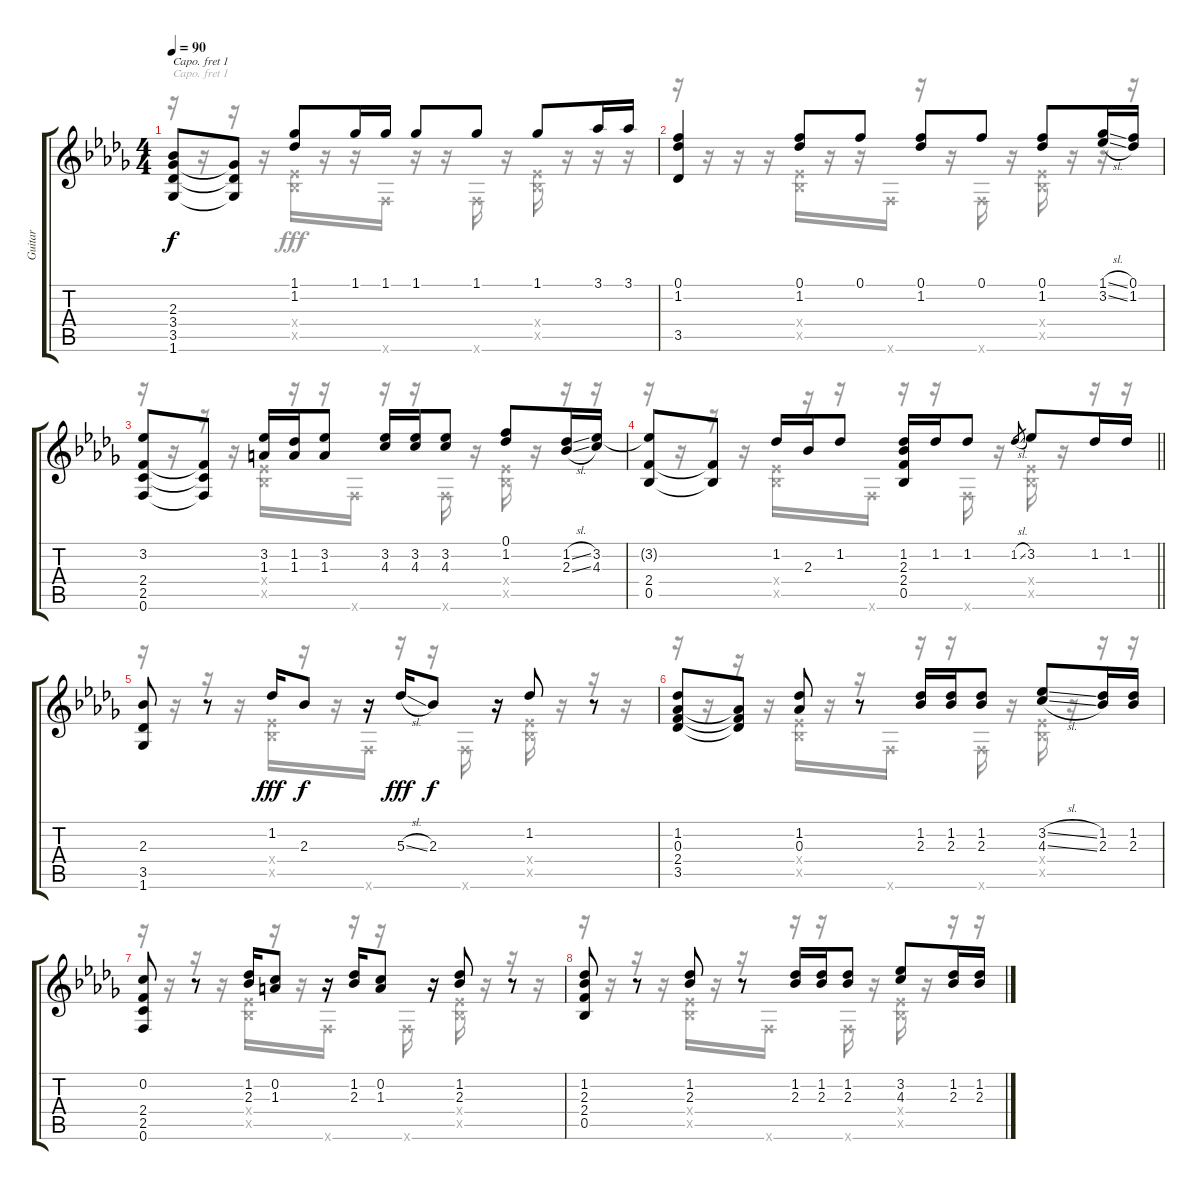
\track ("Guitar" "Guitar") {instrument acousticguitarsteel}
\staff {score tabs}
\capo 1
\tuning (E4 B3 G3 D3 A2 E2) {hide}
\voice
\ts (4 4)
\tempo 90
\clef g2
\ks db
(2.3 3.4 3.5 1.6).8{dy f} (3.4{t} 3.5{t} 1.6{t}).8 (1.1 1.2).8 1.1.16 1.1.16 1.1.8 1.1.8 1.1.8 3.1.16 3.1.16 |
(0.1 1.2 3.5).4 (0.1 1.2).8 0.1.8 (0.1 1.2).8 0.1.8 (0.1 1.2).8 (1.1{sl} 3.2{sl}).16 (0.1 1.2).16 |
(3.2 2.4 2.5 0.6).8 (2.4{t} 2.5{t} 0.6{t}).8 (3.2 1.3).16 (1.2 1.3).16 (3.2 1.3).8 (3.2 4.3).16 (3.2 4.3).16 (3.2 4.3).8 (0.1 1.2).8 (1.2{sl} 2.3{sl}).16 (3.2 4.3).16 |
\barLineRight lightlight
(3.2{t} 2.4 0.5).8 (2.4{t} 0.5{t}).8 1.2.16 2.3.16 1.2.8 (1.2 2.3 2.4 0.5).16 1.2.16 1.2.8 1.2{sl}.8{gr} 3.2.8 1.2.16 1.2.16 |
(2.3 3.5 1.6).8 r.8 1.2.16{dy fff} 2.3.8{dy f} r.16 5.3{sl}.16{dy fff} 2.3.8{dy f} r.16 1.2.8 r.8 |
(1.2 0.3 2.4 3.5).8 (0.3{t} 2.4{t} 3.5{t}).8 (1.2 0.3).8 r.8 (1.2 2.3).16 (1.2 2.3).16 (1.2 2.3).8 (3.2{sl} 4.3{sl}).8 (1.2 2.3).16 (1.2 2.3).16 |
(0.2 2.4 2.5 0.6).8 r.8 (1.2 2.3).16 (0.2 1.3).8 r.16 (1.2 2.3).16 (0.2 1.3).8 r.16 (1.2 2.3).8 r.8 |
(1.2 2.3 2.4 0.5).8 r.8 (1.2 2.3).8 r.8 (1.2 2.3).16 (1.2 2.3).16 (1.2 2.3).8 (3.2 4.3).8 (1.2 2.3).16 (1.2 2.3).16
\voice
\clef g2
\ottava regular
\simile none
\ks db
r.16{dy fff} r.16 r.16 r.16 (0.4{x} 0.5{x}).16 r.16 r.16 0.6{x}.16 r.16 r.16 0.6{x}.16 r.16 (0.4{x} 0.5{x}).16 r.16 r.16 r.16 |
r.16 r.16 r.16 r.16 (0.4{x} 0.5{x}).16 r.16 r.16 0.6{x}.16 r.16 r.16 0.6{x}.16 r.16 (0.4{x} 0.5{x}).16 r.16 r.16 r.16 |
r.16 r.16 r.16 r.16 (0.4{x} 0.5{x}).16 r.16 r.16 0.6{x}.16 r.16 r.16 0.6{x}.16 r.16 (0.4{x} 0.5{x}).16 r.16 r.16 r.16 |
\barLineRight lightlight
r.16 r.16 r.16 r.16 (0.4{x} 0.5{x}).16 r.16 r.16 0.6{x}.16 r.16 r.16 0.6{x}.16 r.16 (0.4{x} 0.5{x}).16 r.16 r.16 r.16 |
r.16 r.16 r.16 r.16 (0.4{x} 0.5{x}).16 r.16 r.16 0.6{x}.16 r.16 r.16 0.6{x}.16 r.16 (0.4{x} 0.5{x}).16 r.16 r.16 r.16 |
r.16 r.16 r.16 r.16 (0.4{x} 0.5{x}).16 r.16 r.16 0.6{x}.16 r.16 r.16 0.6{x}.16 r.16 (0.4{x} 0.5{x}).16 r.16 r.16 r.16 |
r.16 r.16 r.16 r.16 (0.4{x} 0.5{x}).16 r.16 r.16 0.6{x}.16 r.16 r.16 0.6{x}.16 r.16 (0.4{x} 0.5{x}).16 r.16 r.16 r.16 |
r.16 r.16 r.16 r.16 (0.4{x} 0.5{x}).16 r.16 r.16 0.6{x}.16 r.16 r.16 0.6{x}.16 r.16 (0.4{x} 0.5{x}).16 r.16 r.16 r.16
